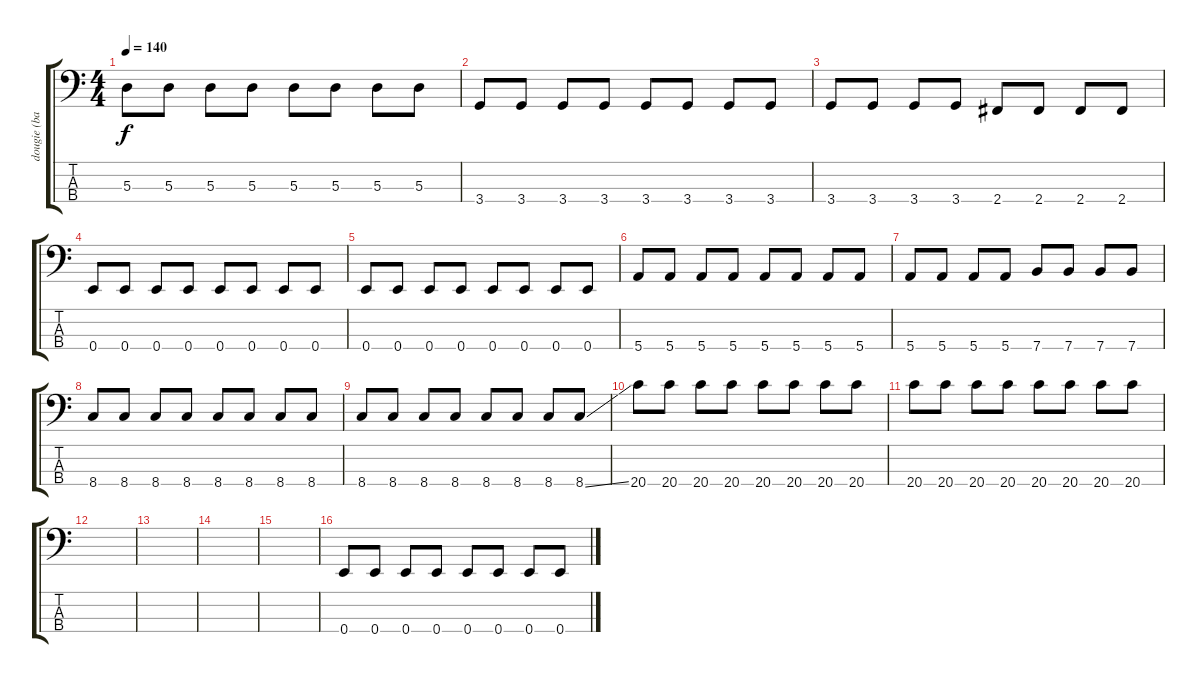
\track ("dougie (bass)" "dougie (ba") {instrument electricbassfinger}
\staff {score tabs}
\tuning (G2 D2 A1 E1) {hide}
\ts (4 4)
\tempo 140
\clef f4
\ks c
5.3.8{dy f} 5.3.8 5.3.8 5.3.8 5.3.8 5.3.8 5.3.8 5.3.8 |
3.4.8 3.4.8 3.4.8 3.4.8 3.4.8 3.4.8 3.4.8 3.4.8 |
3.4.8 3.4.8 3.4.8 3.4.8 2.4.8 2.4.8 2.4.8 2.4.8 |
0.4.8 0.4.8 0.4.8 0.4.8 0.4.8 0.4.8 0.4.8 0.4.8 |
0.4.8 0.4.8 0.4.8 0.4.8 0.4.8 0.4.8 0.4.8 0.4.8 |
5.4.8 5.4.8 5.4.8 5.4.8 5.4.8 5.4.8 5.4.8 5.4.8 |
5.4.8 5.4.8 5.4.8 5.4.8 7.4.8 7.4.8 7.4.8 7.4.8 |
8.4.8 8.4.8 8.4.8 8.4.8 8.4.8 8.4.8 8.4.8 8.4.8 |
8.4.8 8.4.8 8.4.8 8.4.8 8.4.8 8.4.8 8.4.8 8.4{ss}.8 |
20.4.8 20.4.8 20.4.8 20.4.8 20.4.8 20.4.8 20.4.8 20.4.8 |
20.4.8 20.4.8 20.4.8 20.4.8 20.4.8 20.4.8 20.4.8 20.4.8 |
|
|
|
|
0.4.8 0.4.8 0.4.8 0.4.8 0.4.8 0.4.8 0.4.8 0.4.8
